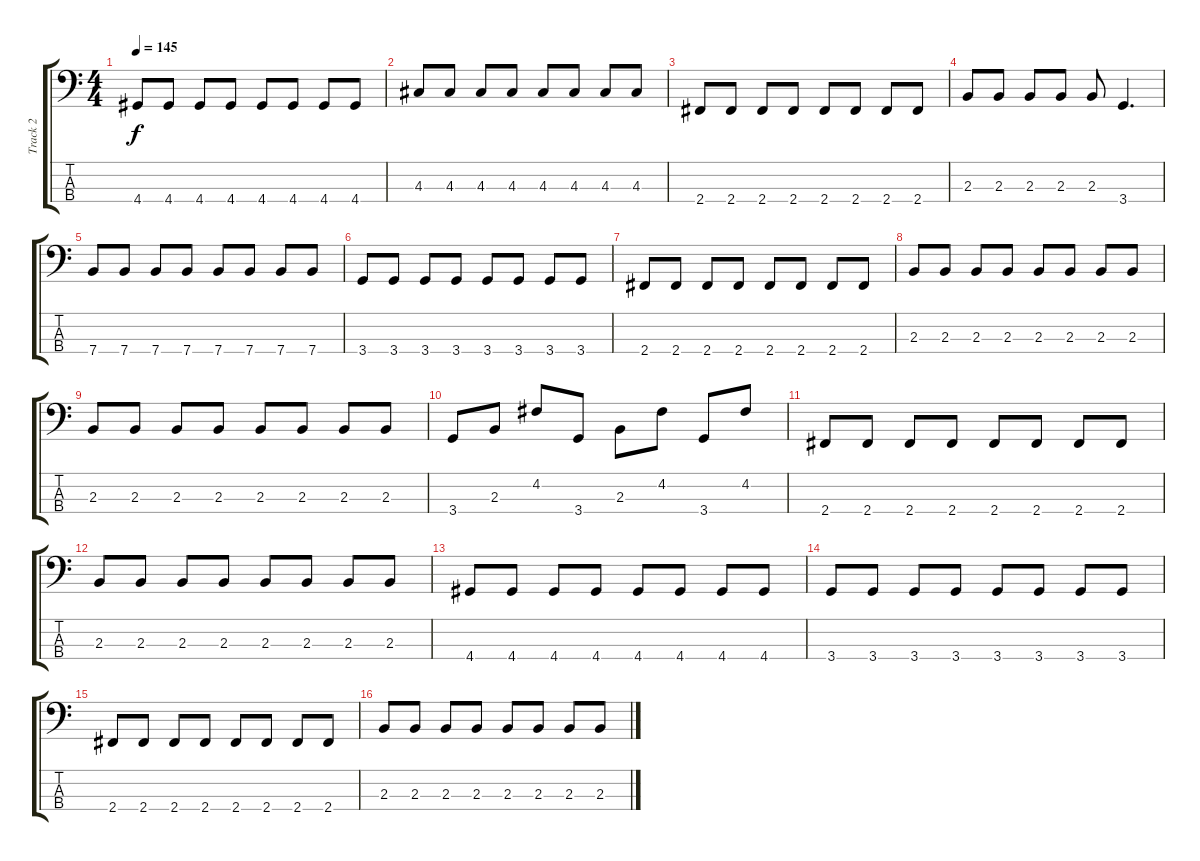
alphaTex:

\track ("Track 2" "Track 2") {instrument slapbass2}
\staff {score tabs}
\tuning (G2 D2 A1 E1) {hide}
\ts (4 4)
\tempo 145
\clef f4
\ks c
4.4.8{dy f} 4.4.8 4.4.8 4.4.8 4.4.8 4.4.8 4.4.8 4.4.8 |
4.3.8 4.3.8 4.3.8 4.3.8 4.3.8 4.3.8 4.3.8 4.3.8 |
2.4.8 2.4.8 2.4.8 2.4.8 2.4.8 2.4.8 2.4.8 2.4.8 |
2.3.8 2.3.8 2.3.8 2.3.8 2.3.8 3.4.4{d} |
7.4.8 7.4.8 7.4.8 7.4.8 7.4.8 7.4.8 7.4.8 7.4.8 |
3.4.8 3.4.8 3.4.8 3.4.8 3.4.8 3.4.8 3.4.8 3.4.8 |
2.4.8 2.4.8 2.4.8 2.4.8 2.4.8 2.4.8 2.4.8 2.4.8 |
2.3.8 2.3.8 2.3.8 2.3.8 2.3.8 2.3.8 2.3.8 2.3.8 |
2.3.8 2.3.8 2.3.8 2.3.8 2.3.8 2.3.8 2.3.8 2.3.8 |
3.4.8 2.3.8 4.2.8 3.4.8 2.3.8 4.2.8 3.4.8 4.2.8 |
2.4.8 2.4.8 2.4.8 2.4.8 2.4.8 2.4.8 2.4.8 2.4.8 |
2.3.8 2.3.8 2.3.8 2.3.8 2.3.8 2.3.8 2.3.8 2.3.8 |
4.4.8 4.4.8 4.4.8 4.4.8 4.4.8 4.4.8 4.4.8 4.4.8 |
3.4.8 3.4.8 3.4.8 3.4.8 3.4.8 3.4.8 3.4.8 3.4.8 |
2.4.8 2.4.8 2.4.8 2.4.8 2.4.8 2.4.8 2.4.8 2.4.8 |
2.3.8 2.3.8 2.3.8 2.3.8 2.3.8 2.3.8 2.3.8 2.3.8
